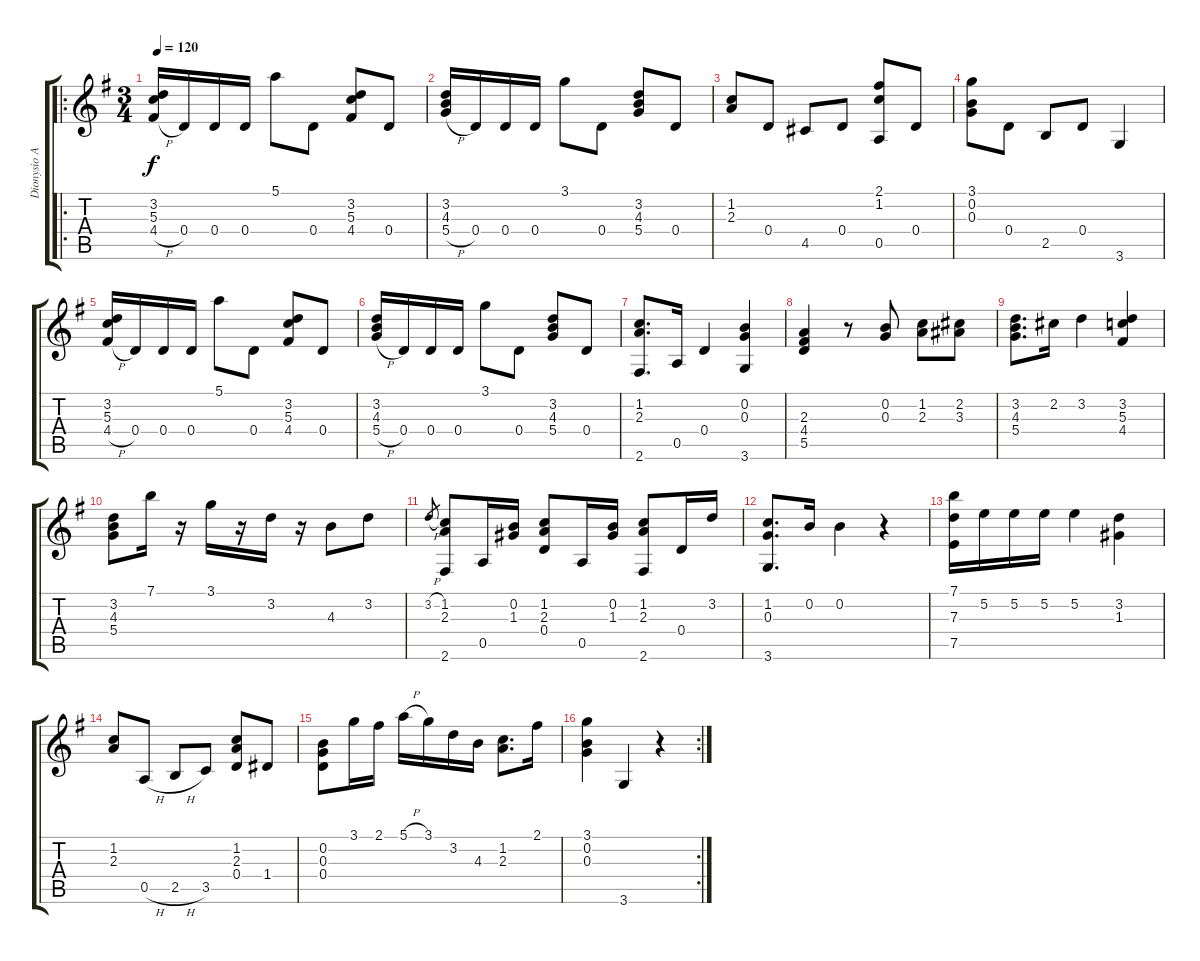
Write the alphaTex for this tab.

\track ("Dionysio Aguado" "Dionysio A") {instrument acousticguitarnylon}
\staff {score tabs}
\tuning (E4 B3 G3 D3 A2 E2) {hide}
\ro
\ts (3 4)
\tempo 120
\clef g2
\ks g
(3.2 5.3 4.4{h}).16{dy f} 0.4.16 0.4.16 0.4.16 5.1.8 0.4.8 (3.2 5.3 4.4).8 0.4.8 |
(3.2 4.3 5.4{h}).16 0.4.16 0.4.16 0.4.16 3.1.8 0.4.8 (3.2 4.3 5.4).8 0.4.8 |
(1.2 2.3).8 0.4.8 4.5.8 0.4.8 (2.1 1.2 0.5).8 0.4.8 |
(3.1 0.2 0.3).8 0.4.8 2.5.8 0.4.8 3.6.4 |
(3.2 5.3 4.4{h}).16 0.4.16 0.4.16 0.4.16 5.1.8 0.4.8 (3.2 5.3 4.4).8 0.4.8 |
(3.2 4.3 5.4{h}).16 0.4.16 0.4.16 0.4.16 3.1.8 0.4.8 (3.2 4.3 5.4).8 0.4.8 |
(1.2 2.3 2.6).8{d} 0.5.16 0.4.4 (0.2 0.3 3.6).4 |
(2.3 4.4 5.5).4 r.8 (0.2 0.3).8 (1.2 2.3).8 (2.2 3.3).8 |
(3.2 4.3 5.4).8{d} 2.2.16 3.2.4 (3.2 5.3 4.4).4 |
(3.2 4.3 5.4).8 7.1.16 r.16 3.1.16 r.16 3.2.16 r.16 4.3.8 3.2.8 |
3.2{h}.8{gr} (1.2 2.3 2.6).8 0.5.16 (0.2 1.3).16 (1.2 2.3 0.4).8 0.5.16 (0.2 1.3).16 (1.2 2.3 2.6).8 0.4.16 3.2.16 |
(1.2 0.3 3.6).8{d} 0.2.16 0.2.4 r.4 |
(7.1 7.3 7.5).16 5.2.16 5.2.16 5.2.16 5.2.4 (3.2 1.3).4 |
(1.2 2.3).8 0.5{h}.8 2.5{h}.8 3.5.8 (1.2 2.3 0.4).8 1.4.8 |
(0.2 0.3 0.4).8 3.1.16 2.1.16 5.1{h}.16 3.1.16 3.2.16 4.3.16 (1.2 2.3).8{d} 2.1.16 |
\rc 2
(3.1 0.2 0.3).4 3.6.4 r.4
